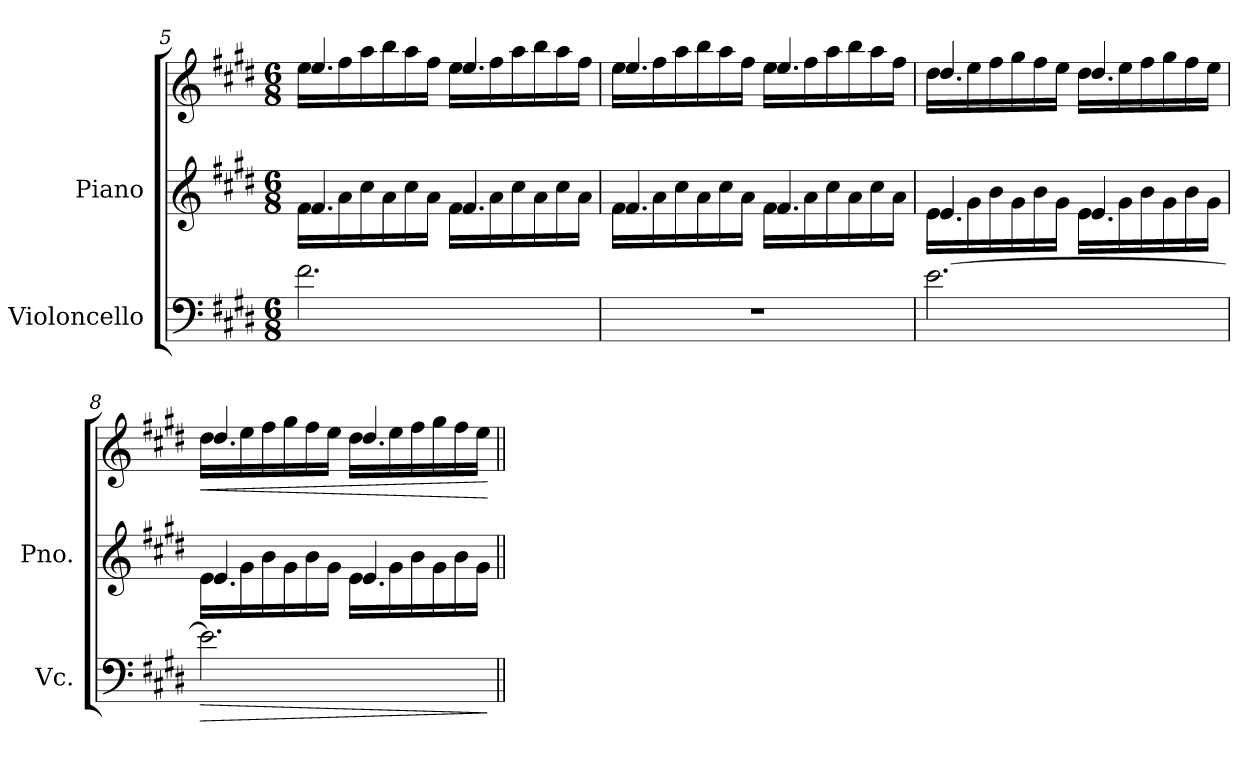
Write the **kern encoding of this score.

**kern	**dynam	**kern	**kern	**dynam
*part2	*part2	*part1	*part1	*part1
*staff3	*staff3	*staff2	*staff1	*staff1/2
*I"Violoncello	*	*I"Piano	*	*
*I'Vc.	*	*I'Pno.	*	*
*clefF4	*	*clefG2	*clefG2	*
*k[f#c#g#d#]	*	*k[f#c#g#d#]	*k[f#c#g#d#]	*
*M6/8	*	*M6/8	*M6/8	*
=5	=5	=5	=5	=5
*	*	*^	*^	*
2.f#\	.	16f#\LL	4.f#/	16ee\LL	4.ee/	.
.	.	16a\	.	16ff#\	.	.
.	.	16cc#\	.	16aa\	.	.
.	.	16a\	.	16bb\	.	.
.	.	16cc#\	.	16aa\	.	.
.	.	16a\JJ	.	16ff#\JJ	.	.
.	.	16f#\LL	4.f#/	16ee\LL	4.ee/	.
.	.	16a\	.	16ff#\	.	.
.	.	16cc#\	.	16aa\	.	.
.	.	16a\	.	16bb\	.	.
.	.	16cc#\	.	16aa\	.	.
.	.	16a\JJ	.	16ff#\JJ	.	.
!!LO:LB:g=z	!!
=6	=6	=6	=6	=6	=6	=6
2.r	.	16f#\LL	4.f#/	16ee\LL	4.ee/	.
.	.	16a\	.	16ff#\	.	.
.	.	16cc#\	.	16aa\	.	.
.	.	16a\	.	16bb\	.	.
.	.	16cc#\	.	16aa\	.	.
.	.	16a\JJ	.	16ff#\JJ	.	.
.	.	16f#\LL	4.f#/	16ee\LL	4.ee/	.
.	.	16a\	.	16ff#\	.	.
.	.	16cc#\	.	16aa\	.	.
.	.	16a\	.	16bb\	.	.
.	.	16cc#\	.	16aa\	.	.
.	.	16a\JJ	.	16ff#\JJ	.	.
=7	=7	=7	=7	=7	=7	=7
[2.e\	.	16e\LL	4.e/	16dd#\LL	4.dd#/	.
.	.	16g#\	.	16ee\	.	.
.	.	16b\	.	16ff#\	.	.
.	.	16g#\	.	16gg#\	.	.
.	.	16b\	.	16ff#\	.	.
.	.	16g#\JJ	.	16ee\JJ	.	.
.	.	16e\LL	4.e/	16dd#\LL	4.dd#/	.
.	.	16g#\	.	16ee\	.	.
.	.	16b\	.	16ff#\	.	.
.	.	16g#\	.	16gg#\	.	.
.	.	16b\	.	16ff#\	.	.
.	.	16g#\JJ	.	16ee\JJ	.	.
=8	=8	=8	=8	=8	=8	=8
!	!LO:HP:b	!	!	!	!	!LO:HP:b
2.e\]	>	16e\LL	4.e/	16dd#\LL	4.dd#/	<
.	.	16g#\	.	16ee\	.	.
.	.	16b\	.	16ff#\	.	.
.	.	16g#\	.	16gg#\	.	.
.	.	16b\	.	16ff#\	.	.
.	.	16g#\JJ	.	16ee\JJ	.	.
.	.	16e\LL	4.e/	16dd#\LL	4.dd#/	.
.	.	16g#\	.	16ee\	.	.
.	.	16b\	.	16ff#\	.	.
.	.	16g#\	.	16gg#\	.	.
.	.	16b\	.	16ff#\	.	.
.	.	16g#\JJ	.	16ee\JJ	.	.
*	*	*v	*v	*	*	*
*	*	*	*v	*v	*
.	]	.	.	[
=||	=||	=||	=||	=||
*-	*-	*-	*-	*-
